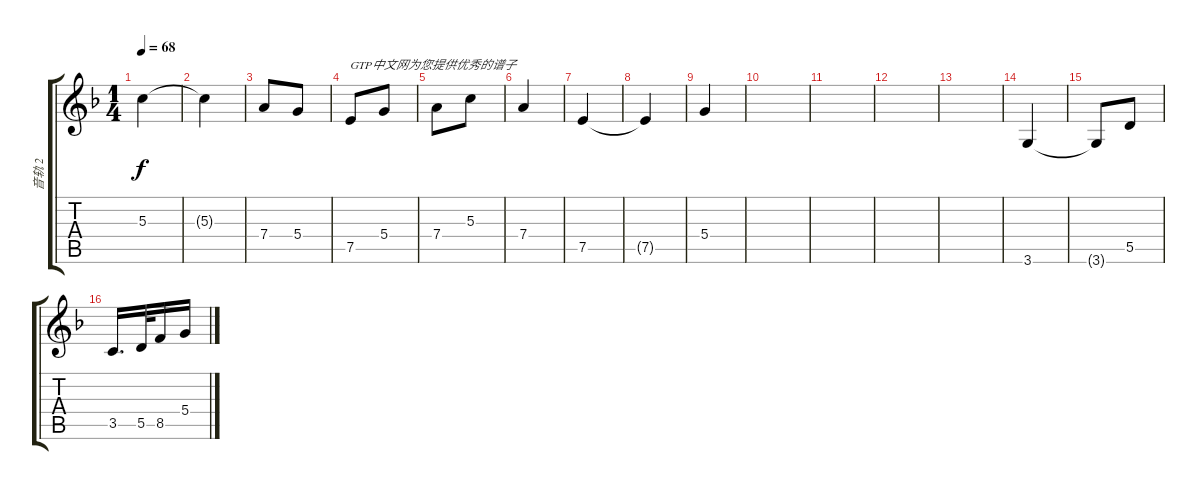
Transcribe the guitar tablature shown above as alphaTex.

\track ("音轨 2" "音轨 2") {instrument acousticguitarnylon}
\staff {score tabs}
\tuning (E4 B3 G3 D3 A2 E2) {hide}
\ts (1 4)
\tempo 68
\clef g2
\ks f
5.3.4{dy f} |
5.3{t}.4 |
7.4.8 5.4.8 |
7.5.8{txt "GTP中文网为您提供优秀的谱子"} 5.4.8 |
7.4.8 5.3.8 |
7.4.4 |
7.5.4 |
7.5{t}.4 |
5.4.4 |
|
|
|
|
3.6.4 |
3.6{t}.8 5.5.8 |
3.5.16{d} 5.5.32 8.5.16 5.4.16
